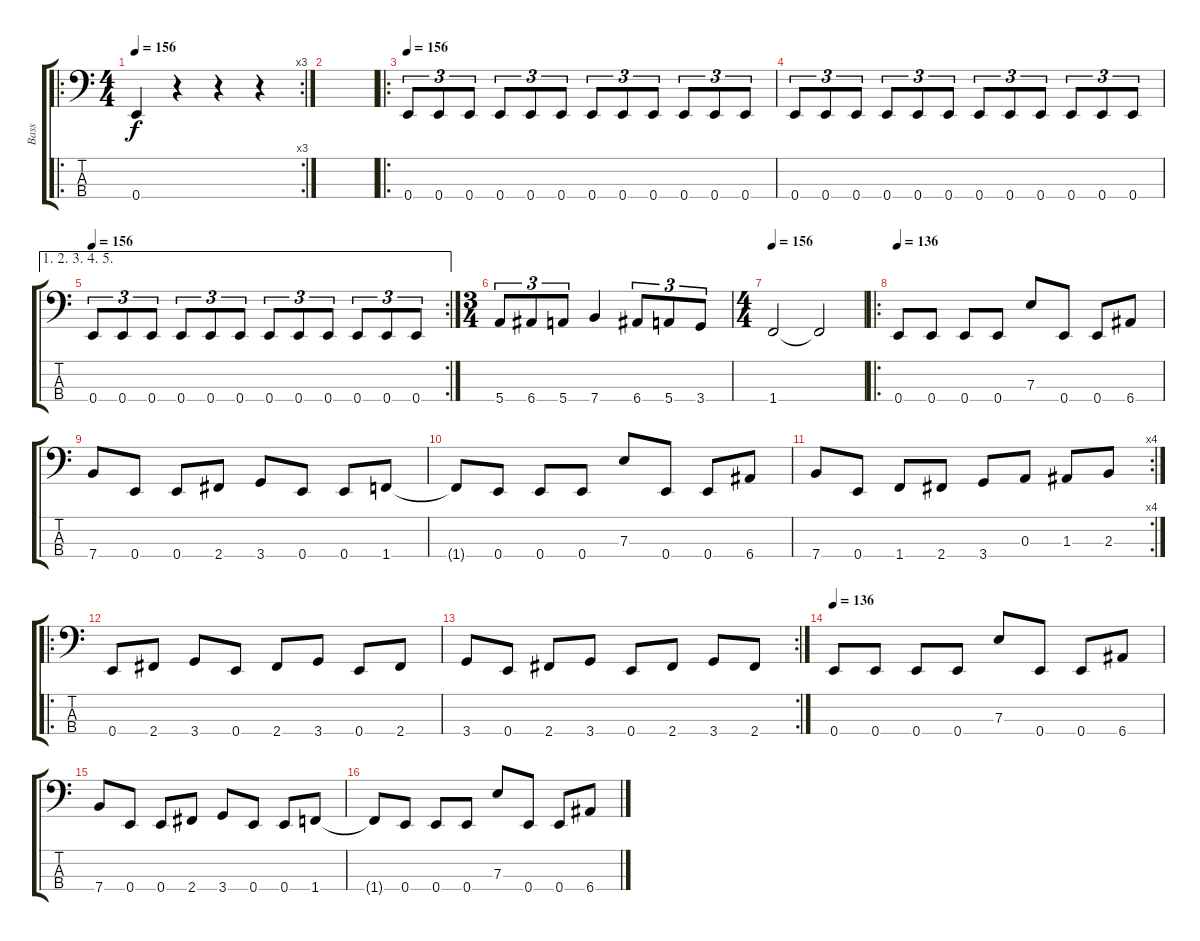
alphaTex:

\track ("Bass" "Bass") {instrument electricbassfinger}
\staff {score tabs}
\tuning (G2 D2 A1 E1) {hide}
\ro
\rc 3
\ts (4 4)
\tempo 156
\clef f4
\ks c
0.4.4{dy f} r.4 r.4 r.4 |
|
\ro
\tempo 156
0.4.8{tu (3 2)} 0.4.8{tu (3 2)} 0.4.8{tu (3 2)} 0.4.8{tu (3 2)} 0.4.8{tu (3 2)} 0.4.8{tu (3 2)} 0.4.8{tu (3 2)} 0.4.8{tu (3 2)} 0.4.8{tu (3 2)} 0.4.8{tu (3 2)} 0.4.8{tu (3 2)} 0.4.8{tu (3 2)} |
0.4.8{tu (3 2)} 0.4.8{tu (3 2)} 0.4.8{tu (3 2)} 0.4.8{tu (3 2)} 0.4.8{tu (3 2)} 0.4.8{tu (3 2)} 0.4.8{tu (3 2)} 0.4.8{tu (3 2)} 0.4.8{tu (3 2)} 0.4.8{tu (3 2)} 0.4.8{tu (3 2)} 0.4.8{tu (3 2)} |
\ae (1 2 3 4 5)
\rc 2
\tempo 156
0.4.8{tu (3 2)} 0.4.8{tu (3 2)} 0.4.8{tu (3 2)} 0.4.8{tu (3 2)} 0.4.8{tu (3 2)} 0.4.8{tu (3 2)} 0.4.8{tu (3 2)} 0.4.8{tu (3 2)} 0.4.8{tu (3 2)} 0.4.8{tu (3 2)} 0.4.8{tu (3 2)} 0.4.8{tu (3 2)} |
\ts (3 4)
5.4.8{tu (3 2)} 6.4.8{tu (3 2)} 5.4.8{tu (3 2)} 7.4.4 6.4.8{tu (3 2)} 5.4.8{tu (3 2)} 3.4.8{tu (3 2)} |
\ts (4 4)
\tempo 156
1.4.2 1.4{t}.2 |
\ro
\tempo 136
0.4.8 0.4.8 0.4.8 0.4.8 7.3.8 0.4.8 0.4.8 6.4.8 |
7.4.8 0.4.8 0.4.8 2.4.8 3.4.8 0.4.8 0.4.8 1.4.8 |
1.4{t}.8 0.4.8 0.4.8 0.4.8 7.3.8 0.4.8 0.4.8 6.4.8 |
\rc 4
7.4.8 0.4.8 1.4.8 2.4.8 3.4.8 0.3.8 1.3.8 2.3.8 |
\ro
0.4.8 2.4.8 3.4.8 0.4.8 2.4.8 3.4.8 0.4.8 2.4.8 |
\rc 2
3.4.8 0.4.8 2.4.8 3.4.8 0.4.8 2.4.8 3.4.8 2.4.8 |
\tempo 136
0.4.8 0.4.8 0.4.8 0.4.8 7.3.8 0.4.8 0.4.8 6.4.8 |
7.4.8 0.4.8 0.4.8 2.4.8 3.4.8 0.4.8 0.4.8 1.4.8 |
1.4{t}.8 0.4.8 0.4.8 0.4.8 7.3.8 0.4.8 0.4.8 6.4.8
